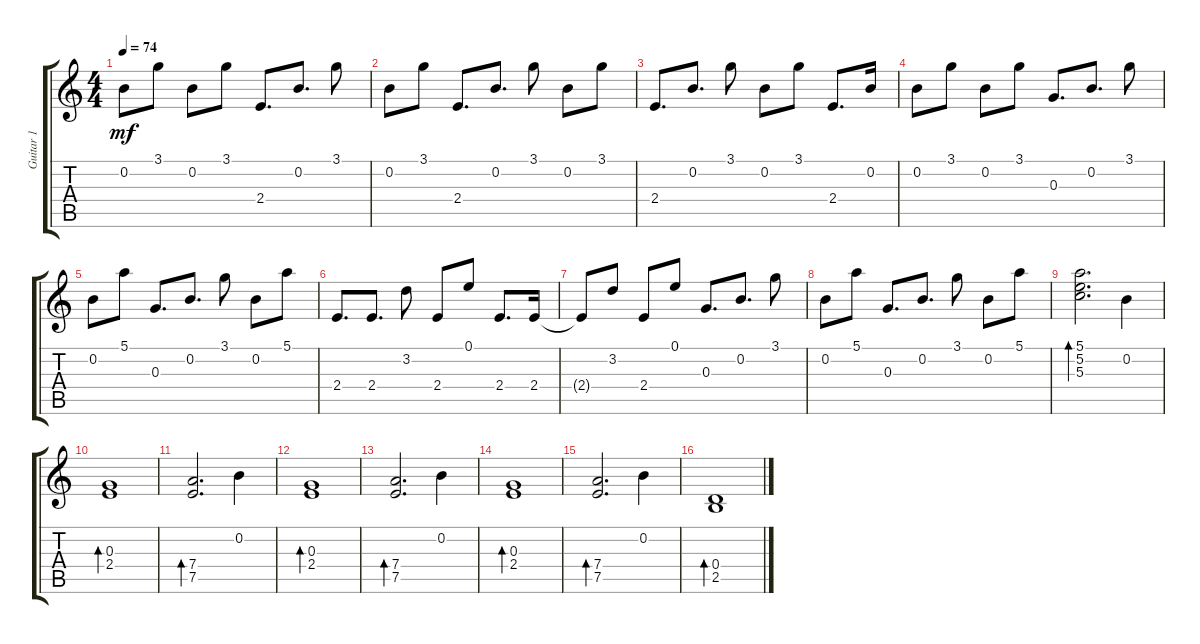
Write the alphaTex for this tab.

\track ("Guitar 1" "Guitar 1") {instrument acousticguitarsteel}
\staff {score tabs}
\tuning (E4 B3 G3 D3 A2 E2) {hide}
\ts (4 4)
\tempo 74
\clef g2
\ks c
0.2{t}.8{dy mf} 3.1.8 0.2.8 3.1.8 2.4.8{d} 0.2.8{d} 3.1.8 |
0.2.8 3.1.8 2.4.8{d} 0.2.8{d} 3.1.8 0.2.8 3.1.8 |
2.4.8{d} 0.2.8{d} 3.1.8 0.2.8 3.1.8 2.4.8{d} 0.2.16 |
0.2.8 3.1.8 0.2.8 3.1.8 0.3.8{d} 0.2.8{d} 3.1.8 |
0.2.8 5.1.8 0.3.8{d} 0.2.8{d} 3.1.8 0.2.8 5.1.8 |
2.4.8{d} 2.4.8{d} 3.2.8 2.4.8 0.1.8 2.4.8{d} 2.4.16 |
2.4{t}.8 3.2.8 2.4.8 0.1.8 0.3.8{d} 0.2.8{d} 3.1.8 |
0.2.8 5.1.8 0.3.8{d} 0.2.8{d} 3.1.8 0.2.8 5.1.8 |
(5.1 5.2 5.3).2{d bd 60} 0.2.4 |
(0.3 2.4).1{bd 30} |
(7.4 7.5).2{d bd 30} 0.2.4 |
(0.3 2.4).1{bd 30} |
(7.4 7.5).2{d bd 30} 0.2.4 |
(0.3 2.4).1{bd 30} |
(7.4 7.5).2{d bd 30} 0.2.4 |
(0.4 2.5).1{bd 30}
